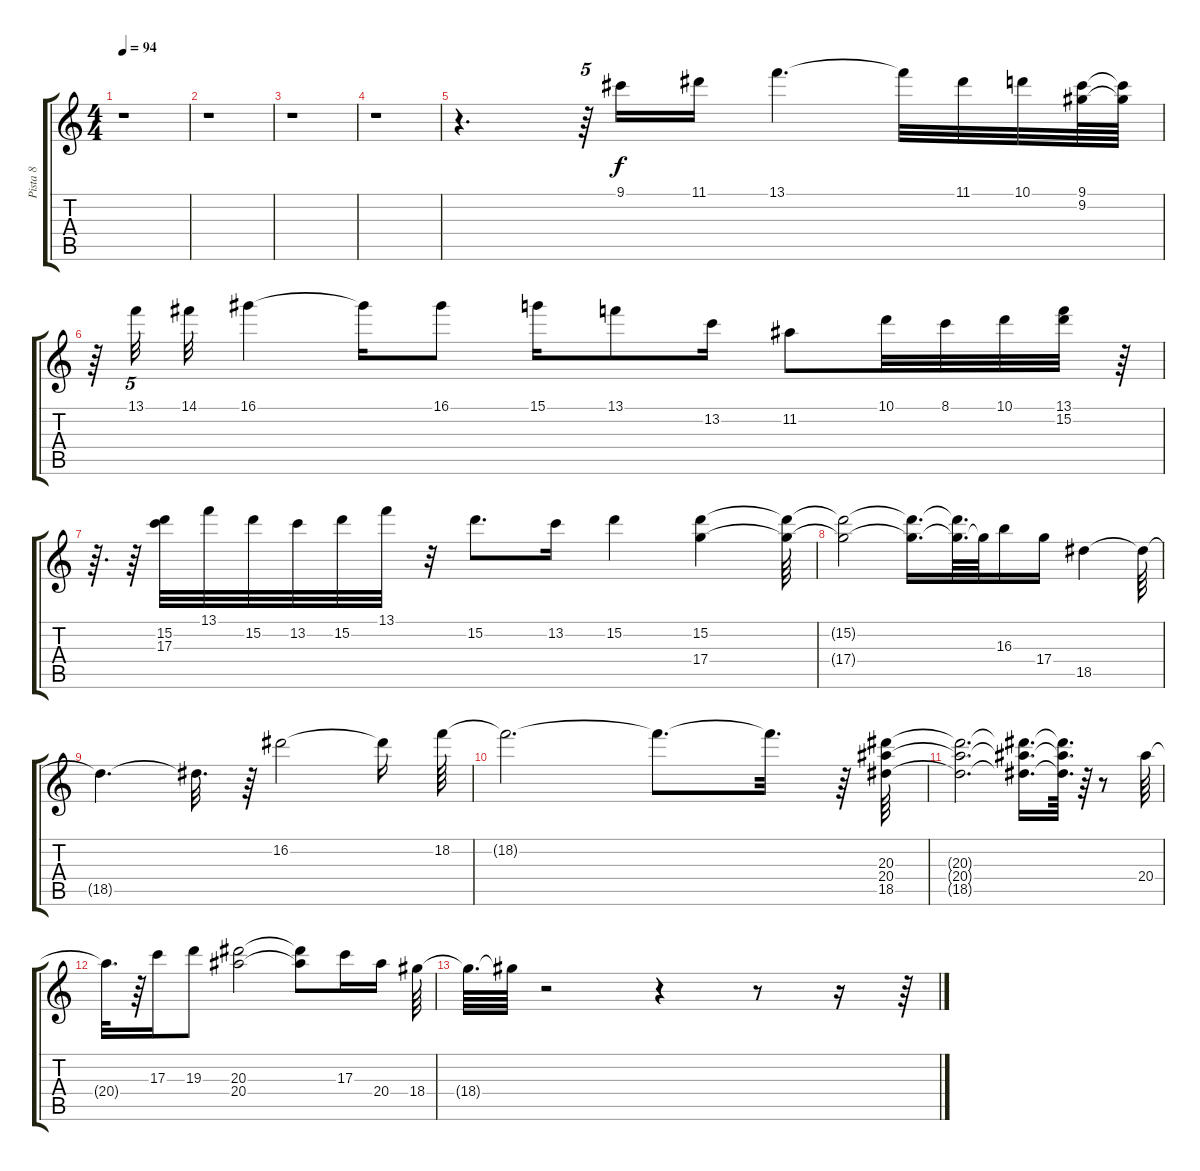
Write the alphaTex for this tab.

\track ("Pista 8" "Pista 8") {instrument distortionguitar}
\staff {score tabs}
\tuning (E4 B3 G3 D3 A2 E2) {hide}
\ts (4 4)
\tempo 94
\clef g2
\ks c
r.1{dy f} |
r.1 |
r.1 |
r.1 |
r.4{d} r.64{tu (5 4)} 9.1.16 11.1.16 13.1.4{d} 13.1{t}.32 11.1.32 10.1.32 (9.1 9.2).64 (9.1{t} 9.2{t}).64 |
r.64 13.1.32{tu (5 4)} 14.1.32 16.1.4 16.1{t}.16 16.1.8 15.1.16 13.1.8 13.2.16 11.2.8 10.1.32 8.1.32 10.1.32 (13.1 15.2).32 r.64 |
r.64{d} r.64 (15.2 17.3).32 13.1.32 15.2.32 13.2.32 15.2.32 13.1.32 r.32 15.2.8{d} 13.2.16 15.2.4 (15.2 17.4).4 (15.2{t} 17.4{t}).64 |
(15.2{t} 17.4{t}).2 (15.2{t} 17.4{t}).16{d} (15.2{t} 17.4{t}).64{d} 17.4{t}.64 16.3.16 17.4.16 18.5.4 18.5{t}.64 |
18.5{t}.4{d} 18.5{t}.32{d} r.64 16.2.2 16.2{t}.16 18.2.64 |
18.2{t}.2{d} 18.2{t}.8{d} 18.2{t}.32{d} r.64 (20.3 20.4 18.5).64 |
(20.3{t} 20.4{t} 18.5{t}).2{d} (20.3{t} 20.4{t} 18.5{t}).16{d} (20.3{t} 20.4{t} 18.5{t}).64{d} r.64 r.8 20.4.64 |
20.4{t}.32{d} r.64 17.3.16 19.3.8 (20.3 20.4).2 (20.3{t} 20.4{t}).8 17.3.16 20.4.16 18.4.64 |
18.4{t}.64{d} 18.4{t}.64 r.2 r.4 r.8 r.16 r.64
